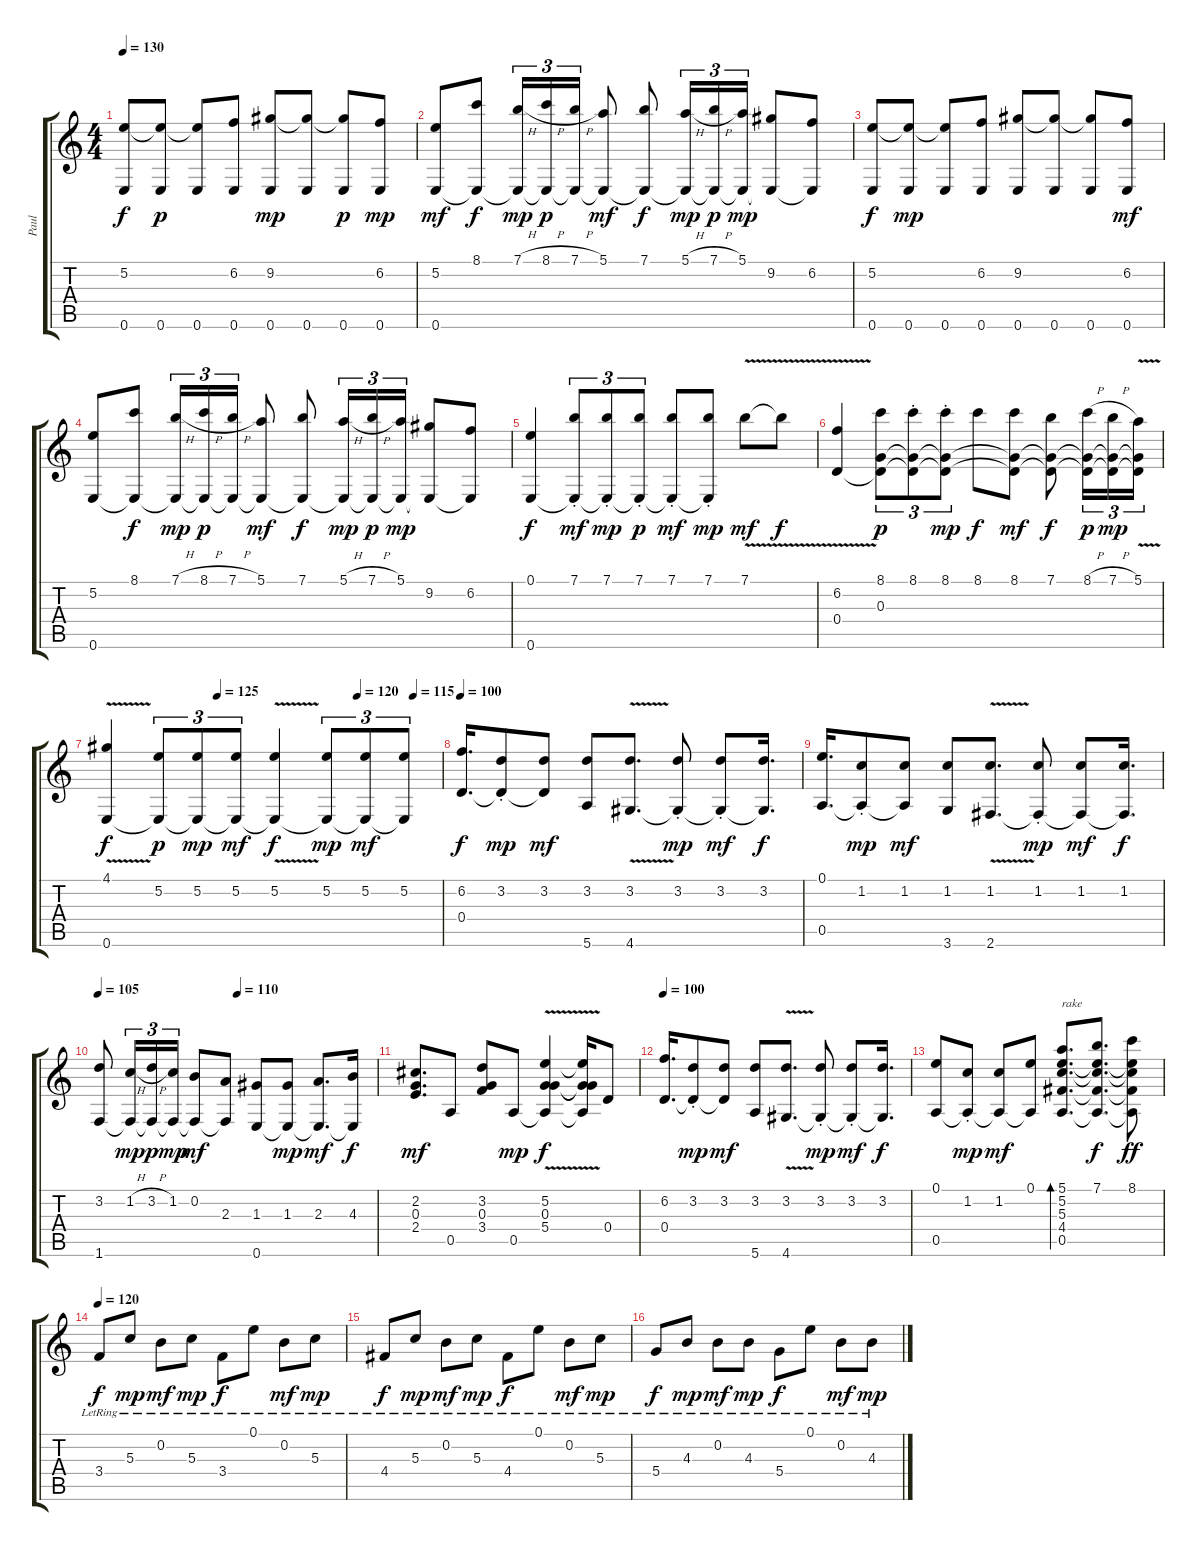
\track ("Paul " "Paul ") {instrument acousticguitarnylon}
\staff {score tabs}
\tuning (E4 B3 G3 D3 A2 E2) {hide}
\ts (4 4)
\tempo 130
\clef g2
\ks c
(5.2 0.6).8{dy f} (5.2{t} 0.6).8{dy p} (5.2{t} 0.6).8 (6.2 0.6).8 (9.2 0.6).8{dy mp} (9.2{t} 0.6).8 (9.2{t} 0.6).8{dy p} (6.2 0.6).8{dy mp} |
(5.2 0.6).8{dy mf} (8.1 0.6{t}).8{dy f} (7.1{h} 0.6{t}).16{tu (3 2) dy mp} (8.1{h} 0.6{t}).16{tu (3 2) dy p} (7.1{h} 0.6{t}).16{tu (3 2)} (5.1 0.6{t}).8{dy mf} (7.1 0.6{t}).8{dy f} (5.1{h} 0.6{t}).16{tu (3 2) dy mp} (7.1{h} 0.6{t}).16{tu (3 2) dy p} (5.1 0.6{t}).16{tu (3 2) dy mp} (9.2 0.6{t}).8 (6.2 0.6{t}).8 |
(5.2 0.6).8{dy f} (5.2{t} 0.6).8{dy mp} (5.2{t} 0.6).8 (6.2 0.6).8 (9.2 0.6).8 (9.2{t} 0.6).8 (9.2{t} 0.6).8 (6.2 0.6).8{dy mf} |
(5.2 0.6).8 (8.1 0.6{t}).8{dy f} (7.1{h} 0.6{t}).16{tu (3 2) dy mp} (8.1{h} 0.6{t}).16{tu (3 2) dy p} (7.1{h} 0.6{t}).16{tu (3 2)} (5.1 0.6{t}).8{dy mf} (7.1 0.6{t}).8{dy f} (5.1{h} 0.6{t}).16{tu (3 2) dy mp} (7.1{h} 0.6{t}).16{tu (3 2) dy p} (5.1 0.6{t}).16{tu (3 2) dy mp} (9.2 0.6{t}).8 (6.2 0.6{t}).8 |
(0.1 0.6).4{dy f} (7.1{st} 0.6{t}).8{tu (3 2) dy mf} (7.1{st} 0.6{t}).8{tu (3 2) dy mp} (7.1{st} 0.6{t}).8{tu (3 2) dy p} (7.1{st} 0.6{t}).8{dy mf} (7.1{st} 0.6{t}).8{dy mp} 7.1{v}.8{dy mf} 7.1{t}.8{dy f} |
(6.2{v} 0.4).4 (8.1 0.3 0.4{t}).8{tu (3 2) dy p} (8.1{st} 0.3{t} 0.4{t}).8{tu (3 2)} (8.1{st} 0.3{t} 0.4{t}).8{tu (3 2) dy mp} 8.1.8{dy f} (8.1 0.3{t} 0.4{t}).8{dy mf} (7.1 0.3{t} 0.4{t}).8{dy f} (8.1{h} 0.3{t} 0.4{t}).16{tu (3 2) dy p} (7.1{h} 0.3{t} 0.4{t}).16{tu (3 2) dy mp} (5.1{v} 0.3{t} 0.4{t}).16{tu (3 2)} |
\tempo (125 0.3333333333333333)
\tempo (120 0.75)
\tempo (115 0.9166666666666666)
(4.1{v} 0.6).4{dy f} (5.2 0.6{t}).8{tu (3 2) dy p} (5.2 0.6{t}).8{tu (3 2) dy mp} (5.2 0.6{t}).8{tu (3 2) dy mf} (5.2{v} 0.6{t}).4{dy f} (5.2 0.6{t}).8{tu (3 2) dy mp} (5.2 0.6{t}).8{tu (3 2) dy mf} (5.2 0.6{t}).8{tu (3 2)} |
\tempo 100
(6.2 0.4).16{d dy f} (3.2{st} 0.4{t}).8{dy mp} (3.2 0.4{t}).8{dy mf} (3.2 5.6).8 (3.2{v} 4.6).8{d} (3.2{st} 4.6{t}).8{dy mp} (3.2{st} 4.6{t}).8{dy mf} (3.2 4.6{t}).16{d dy f} |
(0.1 0.5).16{d} (1.2{st} 0.5{t}).8{dy mp} (1.2 0.5{t}).8{dy mf} (1.2 3.6).8 (1.2{v} 2.6).8{d} (1.2{st} 2.6{t}).8{dy mp} (1.2 2.6{t}).8{dy mf} (1.2 2.6{t}).16{d dy f} |
\tempo 105
\tempo (110 0.5)
(3.2 1.6).8 (1.2{h} 1.6{t}).16{tu (3 2) dy mp} (3.2{h} 1.6{t}).16{tu (3 2) dy p} (1.2 1.6{t}).16{tu (3 2) dy mp} (0.2 1.6{t}).8{dy mf} (2.3 1.6{t}).8 (1.3 0.6).8 (1.3 0.6{t}).8{dy mp} (2.3 0.6{t}).8{d dy mf} (4.3 0.6{t}).16{dy f} |
(2.2 0.3 2.4).8{d dy mf} 0.5.8 (3.2 0.3 3.4).8 0.5.8{dy mp} (5.2 0.3 5.4{v} 0.5{t}).4{dy f} (5.2{t} 0.3{t} 5.4{t} 0.5{t}).16 0.4.8 |
\tempo 100
(6.2 0.4).16{d} (3.2{st} 0.4{t}).8{dy mp} (3.2 0.4{t}).8{dy mf} (3.2 5.6).8 (3.2{v} 4.6).8{d} (3.2{st} 4.6{t}).8{dy mp} (3.2{st} 4.6{t}).8{dy mf} (3.2 4.6{t}).16{d dy f} |
(0.1 0.5).8 (1.2{st} 0.5{t}).8{dy mp} (1.2 0.5{t}).8{dy mf} (0.1 0.5{t}).8 (5.1 5.2 5.3 4.4 0.5).8{d bd 240 txt "rake"} (7.1 5.2{t} 5.3{t} 4.4{t} 0.5{t}).8{d dy f} (8.1 5.2{t} 5.3{t} 4.4{t} 0.5{t}).8{dy ff} |
\tempo 120
3.4{lr}.8{dy f} 5.3{lr}.8{dy mp} 0.2{lr}.8{dy mf} 5.3{lr}.8{dy mp} 3.4{lr}.8{dy f} 0.1{lr}.8 0.2{lr}.8{dy mf} 5.3{lr}.8{dy mp} |
4.4{lr}.8{dy f} 5.3{lr}.8{dy mp} 0.2{lr}.8{dy mf} 5.3{lr}.8{dy mp} 4.4{lr}.8{dy f} 0.1{lr}.8 0.2{lr}.8{dy mf} 5.3{lr}.8{dy mp} |
5.4{lr}.8{dy f} 4.3{lr}.8{dy mp} 0.2{lr}.8{dy mf} 4.3{lr}.8{dy mp} 5.4{lr}.8{dy f} 0.1{lr}.8 0.2{lr}.8{dy mf} 4.3{lr}.8{dy mp}
